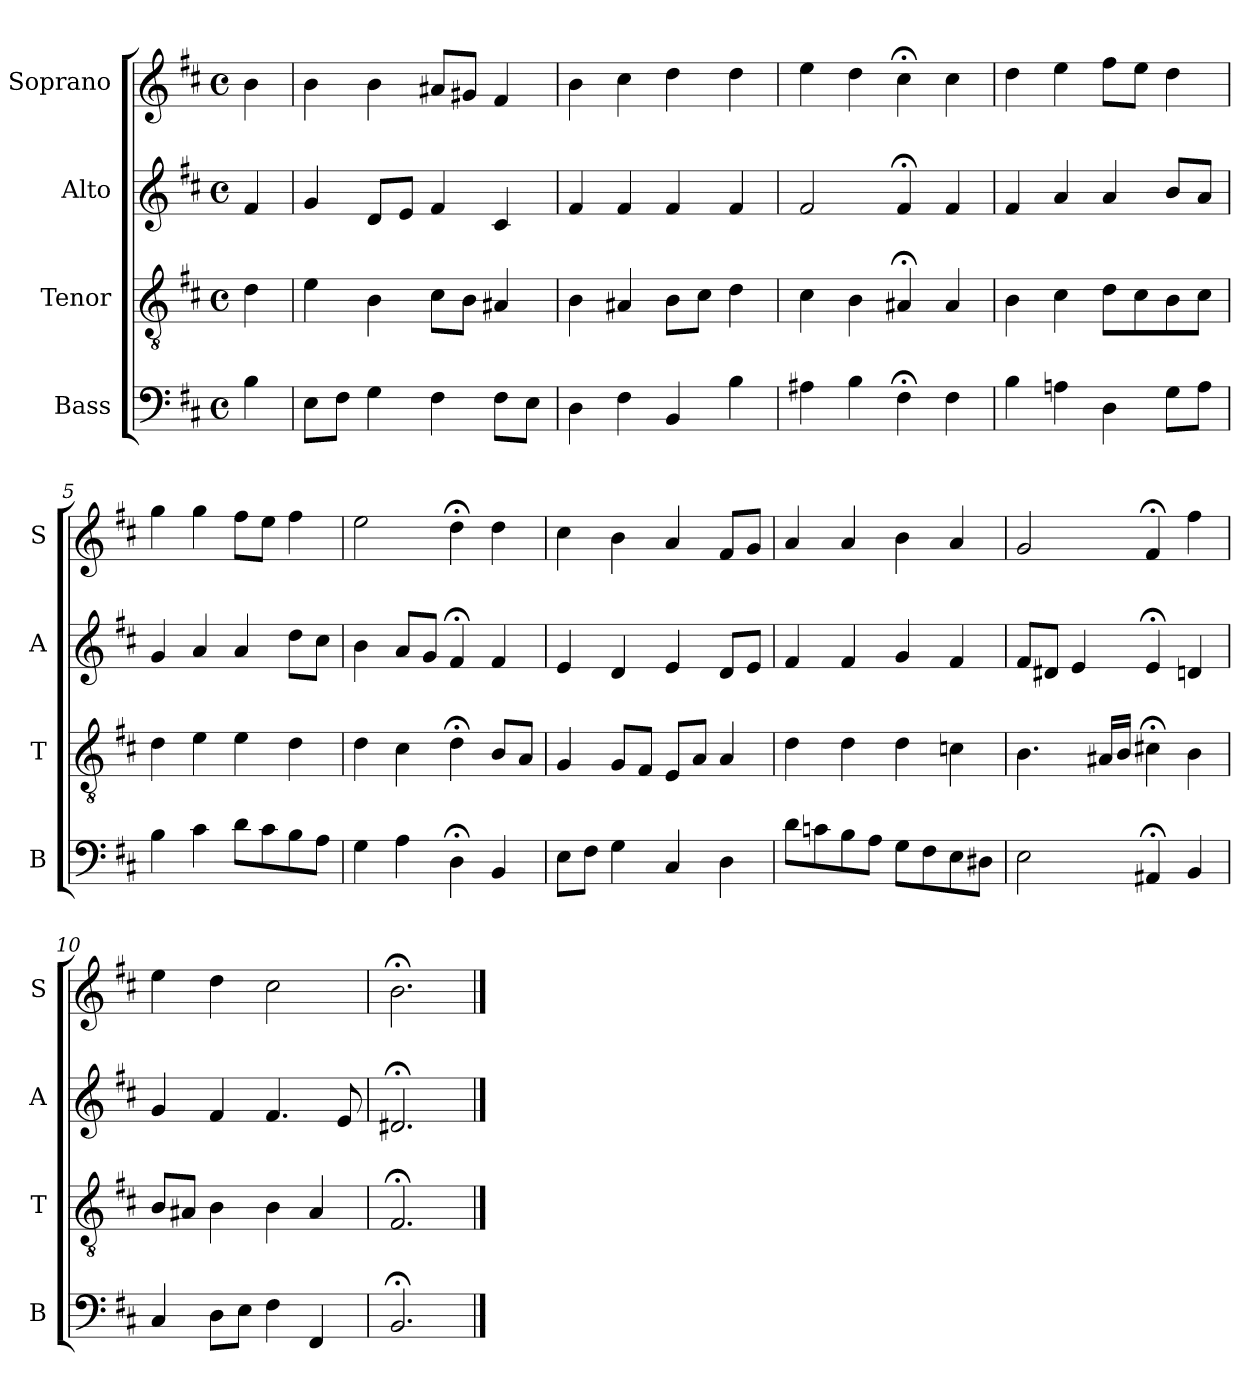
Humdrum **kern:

**kern	**kern	**kern	**kern
*part4	*part3	*part2	*part1
*staff4	*staff3	*staff2	*staff1
*I"Bass	*I"Tenor	*I"Alto	*I"Soprano
*I'B	*I'T	*I'A	*I'S
*clefF4	*clefGv2	*clefG2	*clefG2
*k[f#c#]	*k[f#c#]	*k[f#c#]	*k[f#c#]
*b:	*b:	*b:	*b:
*M4/4	*M4/4	*M4/4	*M4/4
*met(c)	*met(c)	*met(c)	*met(c)
*MM100	*MM100	*MM100	*MM100
=	=	=	=
4B	4d	4f#	4b
=1	=1	=1	=1
8EL	4e	4g	4b
8F#J	.	.	.
4G	4B	8dL	4b
.	.	8eJ	.
4F#	8c#L	4f#	8a#XL
.	8BJ	.	8g#XJ
8F#L	4A#Xi	4c#	4f#i
8EJ	.	.	.
=2	=2	=2	=2
4D	4Bi	4f#	4bi
4F#	4A#X	4f#	4cc#
4BB	8BL	4f#	4dd
.	8c#J	.	.
4B	4d	4f#	4dd
=3	=3	=3	=3
4A#X	4c#	2f#	4ee
4B	4B	.	4dd
4F#;<	4A#X;<	4f#;<	4cc#;<
4F#	4A#	4f#	4cc#
=4	=4	=4	=4
4B	4B	4f#	4dd
4An	4c#	4a	4ee
4D	8dL	4a	8ff#L
.	8c#	.	8eeJ
8GL	8B	8bL	4dd
8AJ	8c#J	8aJ	.
=5	=5	=5	=5
4B	4d	4g	4gg
4c#	4e	4a	4gg
8dL	4e	4a	8ff#L
8c#	.	.	8eeJ
8B	4d	8ddL	4ff#
8AJ	.	8cc#J	.
=6	=6	=6	=6
4G	4d	4b	2ee
4A	4c#	8aL	.
.	.	8gJ	.
4D;<	4d;<	4f#;<	4dd;<
4BB	8BL	4f#	4dd
.	8AJ	.	.
=7	=7	=7	=7
8EL	4G	4e	4cc#
8F#J	.	.	.
4G	8GL	4d	4b
.	8F#J	.	.
4C#	8EL	4e	4a
.	8AJ	.	.
4D	4A	8dL	8f#L
.	.	8eJ	8gJ
=8	=8	=8	=8
8dL	4d	4f#	4a
8cn	.	.	.
8B	4d	4f#	4a
8AJ	.	.	.
8GL	4d	4g	4b
8F#	.	.	.
8E	4cn	4f#	4a
8D#XJ	.	.	.
=9	=9	=9	=9
2E	4.B	8f#L	2g
.	.	8d#XJ	.
.	.	4e	.
.	16A#XLL	.	.
.	16BJJ	.	.
4AA#X;<	4c#X;<	4e;<	4f#;<
4BB	4B	4dn	4ff#
=10	=10	=10	=10
4C#	8BL	4g	4ee
.	8A#XJ	.	.
8DL	4B	4f#	4dd
8EJ	.	.	.
4F#	4B	4.f#	2cc#
4FF#	4A#	.	.
.	.	8e	.
=11	=11	=11	=11
2.BB;<	2.F#;<	2.d#X;<	2.b;<
==	==	==	==
*-	*-	*-	*-
